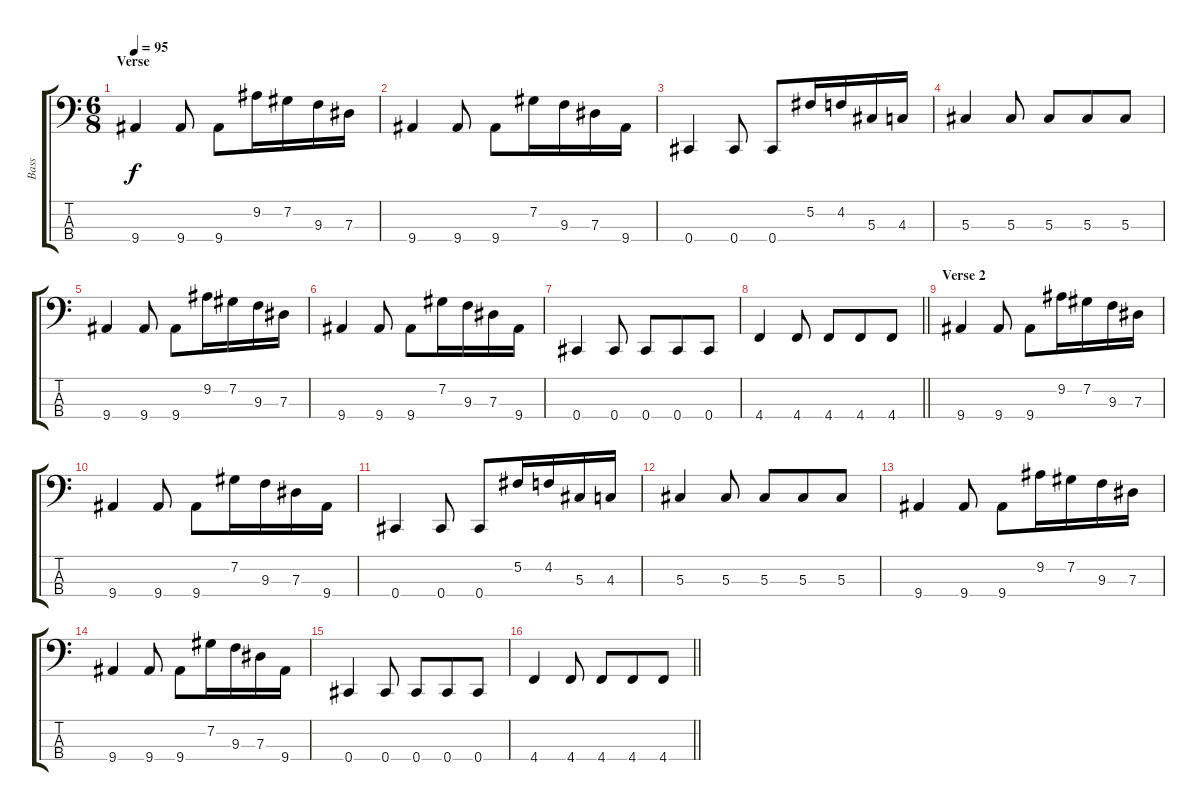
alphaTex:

\track ("Bass" "Bass") {instrument electricbassfinger}
\staff {score tabs}
\tuning (Gb2 Db2 Ab1 Db1) {hide}
\ts (6 8)
\section ("" "Verse")
\tempo 95
\clef f4
\ks c
9.4.4{dy f} 9.4.8 9.4.8 9.2.16 7.2.16 9.3.16 7.3.16 |
9.4.4 9.4.8 9.4.8 7.2.16 9.3.16 7.3.16 9.4.16 |
0.4.4 0.4.8 0.4.8 5.2.16 4.2.16 5.3.16 4.3.16 |
5.3.4 5.3.8 5.3.8 5.3.8 5.3.8 |
9.4.4 9.4.8 9.4.8 9.2.16 7.2.16 9.3.16 7.3.16 |
9.4.4 9.4.8 9.4.8 7.2.16 9.3.16 7.3.16 9.4.16 |
0.4.4 0.4.8 0.4.8 0.4.8 0.4.8 |
\barLineRight lightlight
4.4.4 4.4.8 4.4.8 4.4.8 4.4.8 |
\section ("" "Verse 2")
9.4.4 9.4.8 9.4.8 9.2.16 7.2.16 9.3.16 7.3.16 |
9.4.4 9.4.8 9.4.8 7.2.16 9.3.16 7.3.16 9.4.16 |
0.4.4 0.4.8 0.4.8 5.2.16 4.2.16 5.3.16 4.3.16 |
5.3.4 5.3.8 5.3.8 5.3.8 5.3.8 |
9.4.4 9.4.8 9.4.8 9.2.16 7.2.16 9.3.16 7.3.16 |
9.4.4 9.4.8 9.4.8 7.2.16 9.3.16 7.3.16 9.4.16 |
0.4.4 0.4.8 0.4.8 0.4.8 0.4.8 |
\barLineRight lightlight
4.4.4 4.4.8 4.4.8 4.4.8 4.4.8
